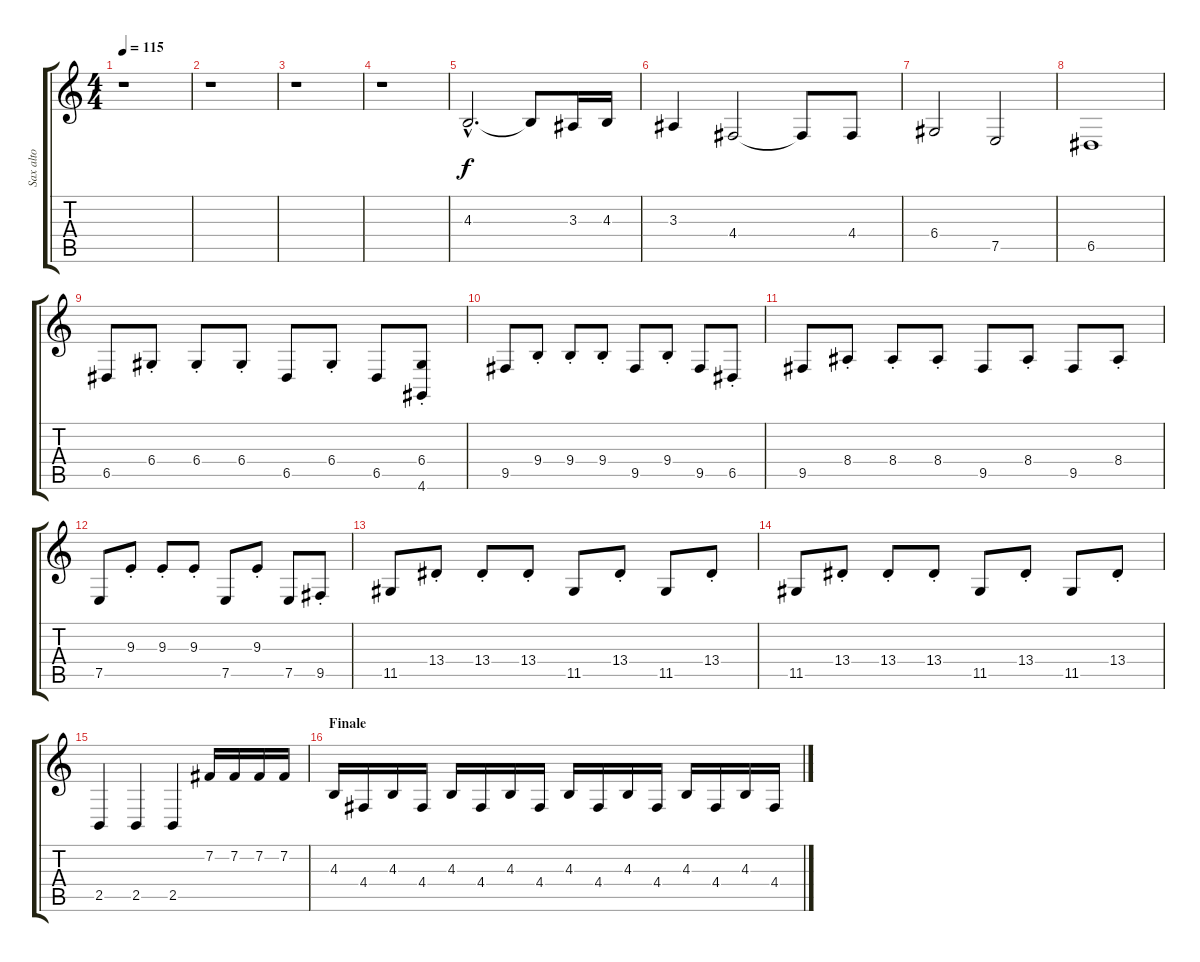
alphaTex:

\track ("Sax alto" "Sax alto") {instrument altosax}
\staff {score tabs}
\tuning (E4 B3 G3 D3 A2 E2) {hide}
\ts (4 4)
\section ("" " ")
\tempo 115
\clef g2
\ks c
r.1{dy f} |
r.1 |
r.1 |
r.1 |
4.3{hac}.2{d} 4.3{t}.8 3.3.16 4.3.16 |
3.3.4 4.4.2 4.4{t}.8 4.4.8 |
6.4.2 7.5.2 |
6.5.1 |
6.5.8 6.4{st}.8 6.4{st}.8 6.4{st}.8 6.5.8 6.4{st}.8 6.5.8 (6.4{st} 4.6{st}).8 |
9.5.8 9.4{st}.8 9.4{st}.8 9.4{st}.8 9.5.8 9.4{st}.8 9.5.8 6.5{st}.8 |
9.5.8 8.4{st}.8 8.4{st}.8 8.4{st}.8 9.5.8 8.4{st}.8 9.5.8 8.4{st}.8 |
7.5.8 9.3{st}.8 9.3{st}.8 9.3{st}.8 7.5.8 9.3{st}.8 7.5.8 9.5{st}.8 |
11.5.8 13.4{st}.8 13.4{st}.8 13.4{st}.8 11.5.8 13.4{st}.8 11.5.8 13.4{st}.8 |
11.5.8 13.4{st}.8 13.4{st}.8 13.4{st}.8 11.5.8 13.4{st}.8 11.5.8 13.4{st}.8 |
2.5.4 2.5.4 2.5.4 7.2.16 7.2.16 7.2.16 7.2.16 |
\section ("" "Finale")
4.3.16 4.4.16 4.3.16 4.4.16 4.3.16 4.4.16 4.3.16 4.4.16 4.3.16 4.4.16 4.3.16 4.4.16 4.3.16 4.4.16 4.3.16 4.4.16
